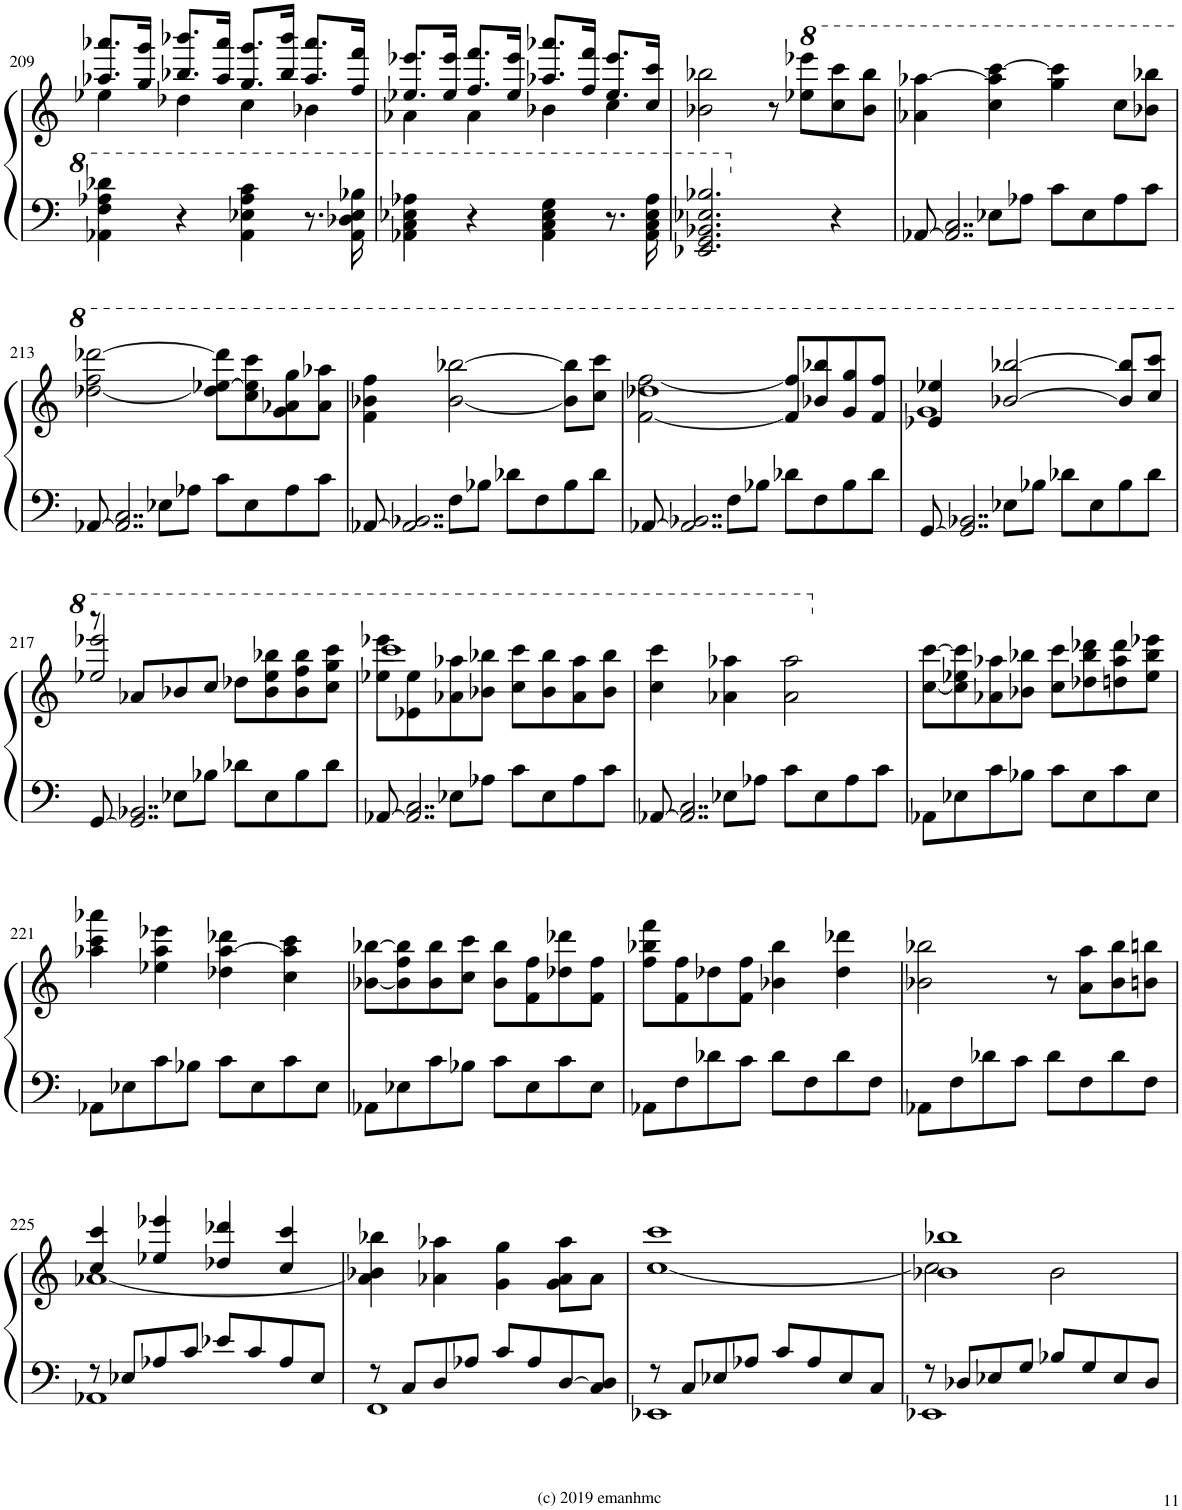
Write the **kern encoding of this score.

**kern	**kern
*part1	*part1
*staff2	*staff1
*I"Piano	*
*I'Pno.	*
!!LO:PB:g=z
*clefF4	*clefG2
*k[]	*k[]
*M4/4	*M4/4
*met(c)	*met(c)
=209	=209
*	*^
4A-X\ 4f\ 4a-X\ 4dd-X\	8.aa-X/ 8.aaa-X/L	4ee-X\
.	16gg/ 16ggg/Jk	.
4r	8.bb-X/ 8.bbb-X/L	4dd-X\
.	16aa-/ 16aaa-/Jk	.
4A-\ 4e-X\ 4a-\ 4cc\	8.gg/ 8.ggg/L	4cc\
.	16bb-/ 16bbb-/Jk	.
8.r	8.aa-/ 8.aaa-/L	4b-X\
16A-\ 16d-X\ 16e-\ 16b-X\	16ff/ 16fff/Jk	.
=210	=210	=210
4A-X\ 4c\ 4e-X\ 4a-X\	8.ee-X/ 8.eee-X/L	4a-X\
.	16ee-/ 16eee-/Jk	.
4r	8.ff/ 8.fff/L	4a-\
.	16ee-/ 16eee-/Jk	.
4A-\ 4c\ 4e-\ 4g\	8.aa-X/ 8.aaa-X/L	4b-X\
.	16ff/ 16fff/Jk	.
8.r	8.ee-/ 8.eee-/L	4cc\
16A-\ 16c\ 16e-\ 16a-\	16cc/ 16ccc/Jk	.
*	*v	*v
=211	=211
2.E-X/ 2.G/ 2.B-X/ 2.e-X/ 2.b-X/	2b-X\ 2bb-X\
.	8r
*	*8va
.	8eee-X\ 8eeee-X\L
4r	8ccc\ 8cccc\
.	8bb-\ 8bbb-\J
=212	=212
*^	*
[8AA-X/	4ryy	4aa-X\ [4aaa-X\
2..AA-/] 2..C/	.	.
.	8E-X\L	4ccc\ 4aaa-\] [4cccc\
.	8A-X\J	.
.	8c\L	4ggg\ 4cccc\]
.	8E-\	.
.	8A-\	8ccc\L
.	8c\J	8bb-X\ 8bbb-X\J
!!LO:LB:g=z
=213	=213	=213
[8AA-X/	4ryy	[2ddd-X\ 2fff\ [2dddd-X\
2..AA-/] 2..C/	.	.
.	8E-X\L	.
.	8A-X\J	.
.	8c\L	8ddd-\] [8eee-X\ 8dddd-\]L
.	8E-\	8ccc\ 8eee-\] 8cccc\
.	8A-\	8gg\ 8aa-X\ 8ggg\
.	8c\J	8aa-\ 8aaa-X\J
=214	=214	=214
[8AA-X/	4ryy	4ff\ 4bb-X\ 4fff\
2..AA-/] 2..BB-X/	.	.
.	8F\L	[2bb-\ [2bbb-X\
.	8B-X\J	.
.	8d-X\L	.
.	8F\	.
.	8B-\	8bb-\] 8bbb-\]L
.	8d-\J	8ccc\ 8cccc\J
=215	=215	=215
*	*	*^
[8AA-X/	4ryy	[2ff\ [2fff\	1ddd-X
2..AA-/] 2..BB-X/	.	.	.
.	8F\L	.	.
.	8B-X\J	.	.
.	8d-X\L	8ff/] 8fff/]L	.
.	8F\	8bb-X/ 8bbb-X/	.
.	8B-\	8gg/ 8ggg/	.
.	8d-\J	8ff/ 8fff/J	.
=216	=216	=216	=216
[8GG/	4ryy	4ee-X/ 4eee-X/	1gg
2..GG/] 2..BB-X/	.	.	.
.	8E-X\L	[2bb-X/ [2bbb-X/	.
.	8B-X\J	.	.
.	8d-X\L	.	.
.	8E-\	.	.
.	8B-\	8bb-/] 8bbb-/]L	.
.	8d-\J	8ccc/ 8cccc/J	.
!!LO:LB:g=z	!!
=217	=217	=217	=217
[8GG/	4ryy	8r	2eee-X/ 2eeee-X/
2..GG/] 2..BB-X/	.	8aa-X/L	.
.	8E-X\L	8bb-X/	.
.	8B-X\J	8ccc/J	.
.	8d-X\L	8ddd-X\L	2ryy
.	8E-\	8bb-\ 8eee-\ 8bbb-X\	.
.	8B-\	8bb-\ 8fff\ 8bbb-\	.
.	8d-\J	8ccc\ 8ggg\ 8cccc\J	.
=218	=218	=218	=218
[8AA-X/	4ryy	1cccc	8eee-X\ 8eeee-X\L
2..AA-/] 2..C/	.	.	8ee-X\ 8eee-\
.	8E-X\L	.	8aa-X\ 8aaa-X\
.	8A-X\J	.	8bb-X\ 8bbb-X\J
.	8c\L	.	8ccc\ 8cccc\L
.	8E-\	.	8bb-\ 8bbb-\
.	8A-\	.	8aa-\ 8aaa-\
.	8c\J	.	8bb-\ 8bbb-\J
*	*	*v	*v
=219	=219	=219
[8AA-X/	4ryy	4ccc\ 4cccc\
2..AA-/] 2..C/	.	.
.	8E-X\L	4aa-X\ 4aaa-X\
.	8A-X\J	.
.	8c\L	2aa-\ 2aaa-\
.	8E-\	.
.	8A-\	.
.	8c\J	.
*v	*v	*
=220	=220
*	*X8va
8AA-X\L	[8cc\ [8ccc\L
8E-X\	8cc\] 8ee-X\ 8ccc\]
8c\	8a-X\ 8aa-X\
8B-X\J	8b-X\ 8bb-X\J
8c\L	8cc\ 8ccc\L
8E-\	8dd-X\ 8bb-\ 8ddd-X\
8c\	8ddn\ 8aa-\ 8ddd-\
8E-\J	8ee-\ 8bb-\ 8eee-X\J
!!LO:LB:g=z
=221	=221
8AA-X\L	4aa-X\ 4ccc\ 4aaa-X\
8E-X\	.
8c\	4ee-X\ 4aa-\ 4eee-X\
8B-X\J	.
8c\L	4dd-X\ [4aa-\ 4ddd-X\
8E-\	.
8c\	4cc\ 4aa-\] 4ccc\
8E-\J	.
=222	=222
8AA-X\L	[8b-X\ [8bb-X\L
8E-X\	8b-\] 8ff\ 8bb-\]
8c\	8b-\ 8bb-\
8B-X\J	8cc\ 8ccc\J
8c\L	8b-\ 8bb-\L
8E-\	8f\ 8ff\
8c\	8dd-X\ 8ddd-X\
8E-\J	8f\ 8ff\J
=223	=223
8AA-X\L	8ff\ 8bb-X\ 8fff\L
8F\	8f\ 8ff\
8d-X\	8dd-X\
8c\J	8f\ 8ff\J
8d-\L	4b-X\ 4bb-\
8F\	.
8d-\	4dd-\ 4ddd-X\
8F\J	.
=224	=224
8AA-X\L	2b-X\ 2bb-X\
8F\	.
8d-X\	.
8c\J	.
8d-\L	8r
8F\	8a\ 8aa\L
8d-\	8b-\ 8bb-\
8F\J	8bn\ 8bbn\J
!!LO:LB:g=z
=225	=225
*^	*^
8r	1AA-X	4cc/ 4ccc/	[1a-X
8E-X/L	.	.	.
8A-X/	.	4ee-X/ 4eee-X/	.
8c/J	.	.	.
8e-X/L	.	4dd-X/ 4ddd-X/	.
8c/	.	.	.
8A-/	.	4cc/ 4ccc/	.
8E-/J	.	.	.
*	*	*v	*v
=226	=226	=226
8r	1FF	4a-\] 4b-X\ 4bb-X\
8C/L	.	.
8D/	.	4a-X\ 4aa-X\
8A-X/J	.	.
8c/L	.	4g\ 4gg\
8A-/	.	.
[8D/	.	8g\ 8a-\ 8aa-\L
8C/ 8D/]J	.	8a-\J
=227	=227	=227
8r	1EE-X	[1cc 1ccc
8C/L	.	.
8E-X/	.	.
8A-X/J	.	.
8c/L	.	.
8A-/	.	.
8E-/	.	.
8C/J	.	.
=228	=228	=228
*	*	*^
8r	1EE-X	1b-X 1bb-X	2cc\]
8D-X/L	.	.	.
8E-X/	.	.	.
8G/J	.	.	.
8B-X/L	.	.	2b-\
8G/	.	.	.
8E-/	.	.	.
8D-/J	.	.	.
*v	*v	*	*
*	*v	*v
=	=
*-	*-
